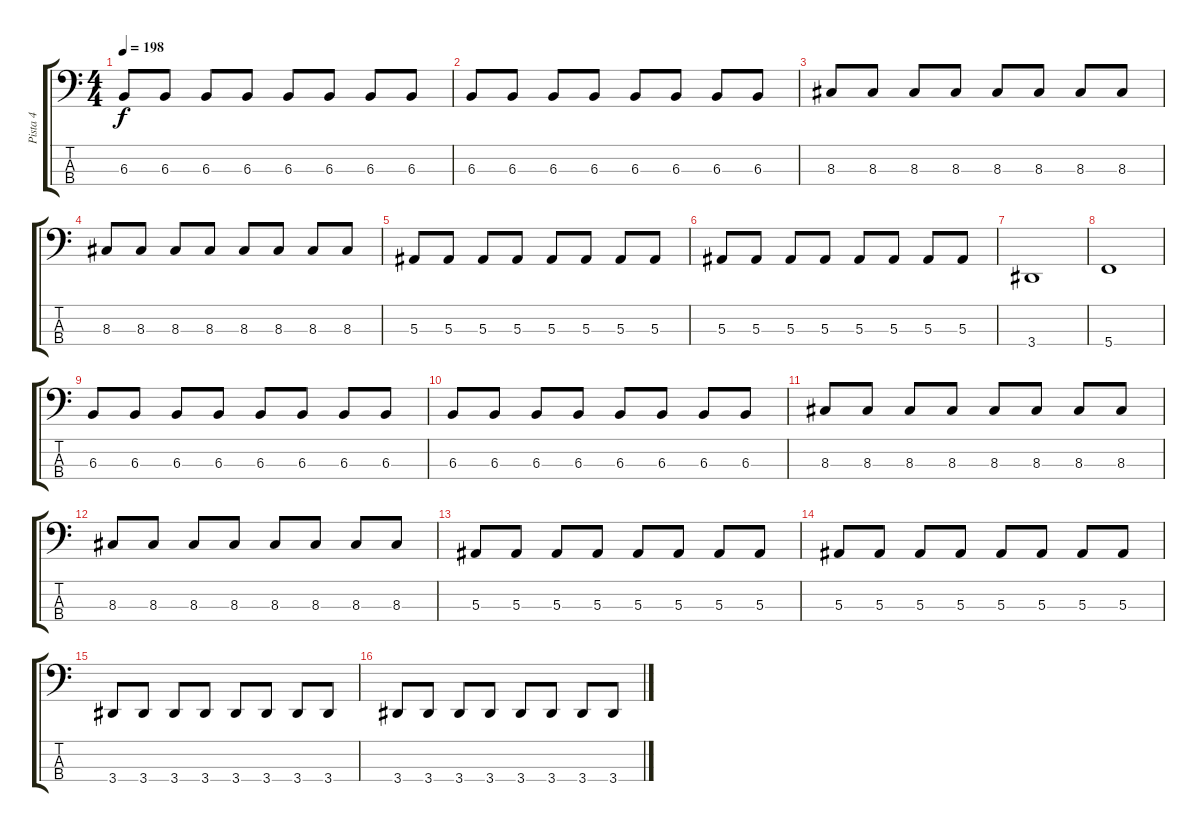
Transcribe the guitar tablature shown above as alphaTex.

\track ("Pista 4" "Pista 4") {instrument electricbassfinger}
\staff {score tabs}
\tuning (Eb2 Bb1 F1 C1) {hide}
\ts (4 4)
\tempo 198
\clef f4
\ks c
6.3.8{dy f} 6.3.8 6.3.8 6.3.8 6.3.8 6.3.8 6.3.8 6.3.8 |
6.3.8 6.3.8 6.3.8 6.3.8 6.3.8 6.3.8 6.3.8 6.3.8 |
8.3.8 8.3.8 8.3.8 8.3.8 8.3.8 8.3.8 8.3.8 8.3.8 |
8.3.8 8.3.8 8.3.8 8.3.8 8.3.8 8.3.8 8.3.8 8.3.8 |
5.3.8 5.3.8 5.3.8 5.3.8 5.3.8 5.3.8 5.3.8 5.3.8 |
5.3.8 5.3.8 5.3.8 5.3.8 5.3.8 5.3.8 5.3.8 5.3.8 |
3.4.1 |
5.4.1 |
6.3.8 6.3.8 6.3.8 6.3.8 6.3.8 6.3.8 6.3.8 6.3.8 |
6.3.8 6.3.8 6.3.8 6.3.8 6.3.8 6.3.8 6.3.8 6.3.8 |
8.3.8 8.3.8 8.3.8 8.3.8 8.3.8 8.3.8 8.3.8 8.3.8 |
8.3.8 8.3.8 8.3.8 8.3.8 8.3.8 8.3.8 8.3.8 8.3.8 |
5.3.8 5.3.8 5.3.8 5.3.8 5.3.8 5.3.8 5.3.8 5.3.8 |
5.3.8 5.3.8 5.3.8 5.3.8 5.3.8 5.3.8 5.3.8 5.3.8 |
3.4.8 3.4.8 3.4.8 3.4.8 3.4.8 3.4.8 3.4.8 3.4.8 |
3.4.8 3.4.8 3.4.8 3.4.8 3.4.8 3.4.8 3.4.8 3.4.8
